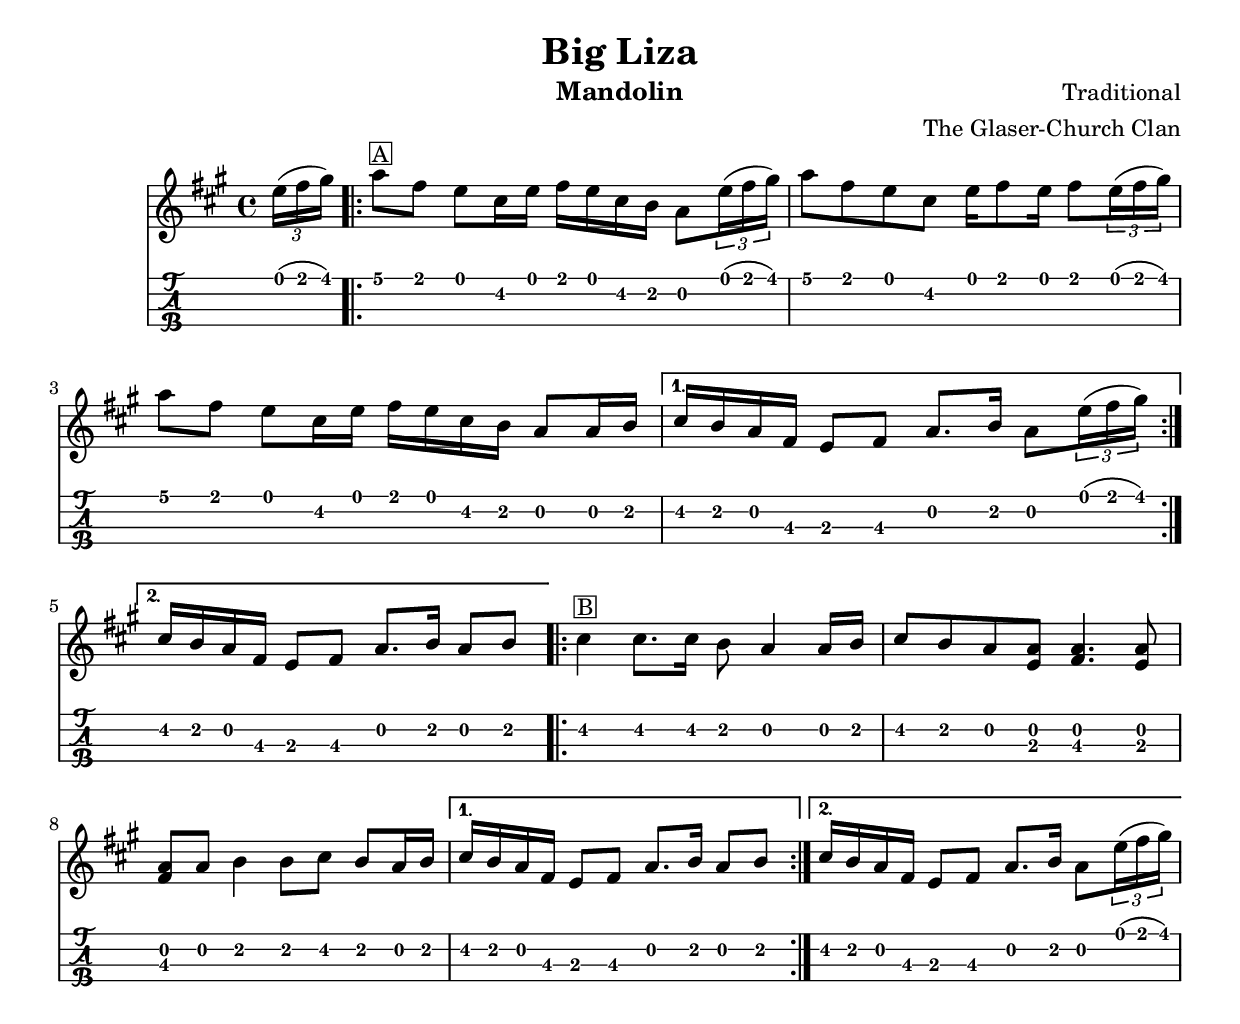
\version "2.18.2"
\language "english"

\version "2.18.2"
\language "english"

bigLizaMelodyA = \relative c' {
  \partial 8
  \tuplet 3/2 {e'16( fs gs)}
  \repeat volta 2 {
    | a8^\markup {\box A} fs e cs16 e fs e cs b a8 \tuplet 3/2 {e'16( fs gs)}
    | a8 fs e cs e16 fs8 e16 fs8 \tuplet 3/2 {e16( fs gs)}
    | a8 fs e cs16 e fs e cs b a8 a16 b16
  }
  \alternative {
    { | cs16 b a fs e8 fs a8. b16 a8 \tuplet 3/2 {e'16( fs gs)} }
    { | cs,16 b a fs e8 fs a8. b16 a8 b8 }
  }
}

bigLizaMelodyB = \relative c' {
  \repeat volta 2 {
    | cs'4^\markup {\box B} cs8. cs16 b8 a4 a16 b16
    | cs8 b a <a e> <a fs>4. <a e>8
    | <a fs>8 a b4 b8 cs b a16 b
  }
  \alternative {
    { | cs16 b a fs e8 fs a8. b16 a8 b8 }
    { | cs16 b a fs e8 fs a8. b16 a8 \tuplet 3/2 {e'16( fs gs)} }
  }
}

bigLizaMelody = {
  \key a \major
  \time 4/4

  \bigLizaMelodyA
  \bigLizaMelodyB
}

bigLizaChordsA = \chordmode {
  \repeat volta 2 {
    | a1
    | a2 d2
    | a1
  }
  \alternative {
    { | e2 d2 }
    { | e2 d2 }
  }
}

bigLizaChordsB = \chordmode {
  \repeat volta 2 {
    | a1
    | a2 d2
    | e1
  }
  \alternative {
    { | e2 a2 }
    { | e2 a2 }
  }
}

bigLizaChords = {
  s8
  \bigLizaChordsA
  \bigLizaChordsB
}


\book {
  \header {
    title = "Big Liza"
    instrument = "Mandolin"
    composer = "Traditional"
    arranger = "The Glaser-Church Clan"
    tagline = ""
  }

  \score {
    <<
      \new Staff {
        \clef treble
        \bigLizaMelody
      }
      \new TabStaff \with {
        stringTunings = #mandolin-tuning
      } {
        \bigLizaMelody
      }
    >>
    \layout {}
  }
}
